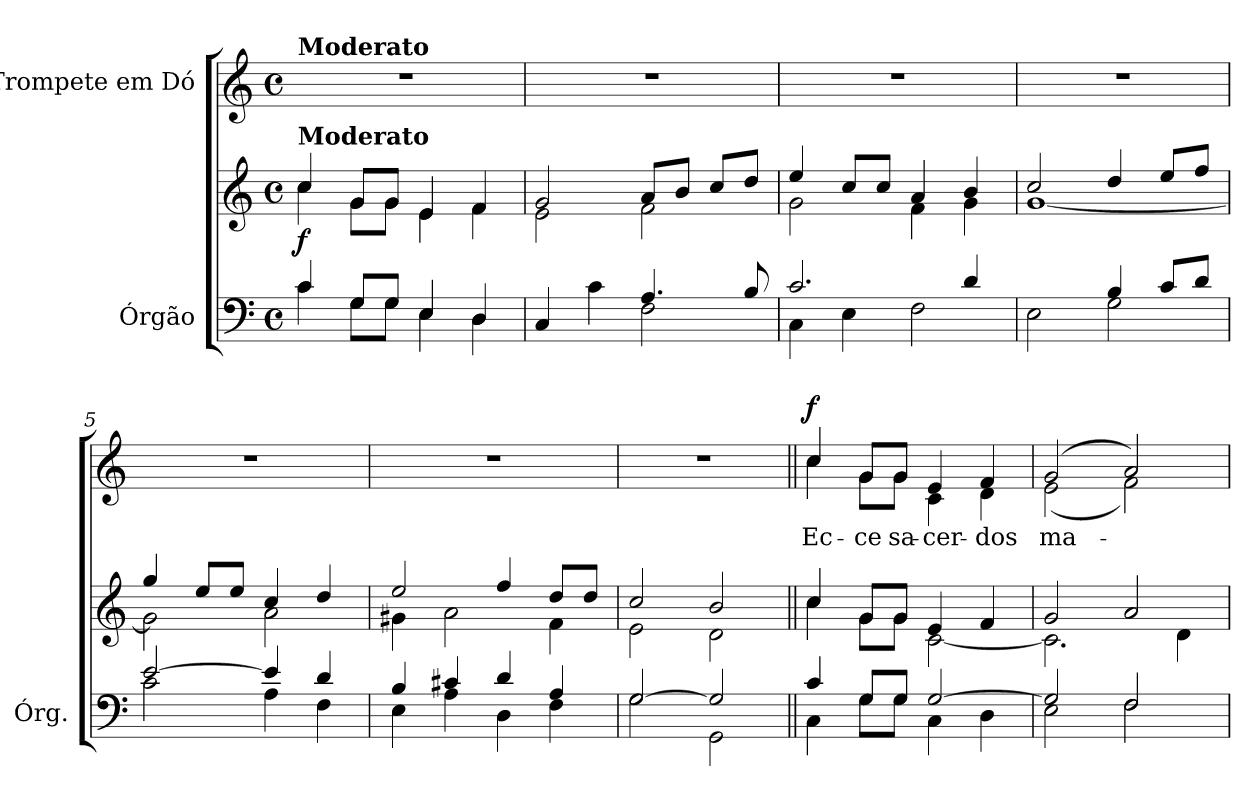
**kern	**kern	**dynam	**kern	**text	**dynam
*part2	*part2	*part2	*part1	*part1	*part1
*staff3	*staff2	*staff2/3	*staff1	*staff1	*staff1
*I"Órgão	*	*	*I"Trompete em Dó	*	*
*I'Órg.	*	*	*	*	*
!!LO:PB:g=z
*clefF4	*clefG2	*	*clefG2	*	*
*k[]	*k[]	*	*k[]	*	*
*C:	*C:	*	*C:	*	*
*M4/4	*M4/4	*	*M4/4	*	*
*met(c)	*met(c)	*	*met(c)	*	*
*MM100	*MM100	*	*MM100	*	*
=1	=1	=1	=1	=1	=1
*^	*^	*	*	*	*
!	!	!	!	!	!LO:TX:a:B:t=Moderato	!	!
!	!	!LO:TX:a:B:t=Moderato	!	!	!	!	!
4ci/	4ci\	4cci/	4cci\	f	1r	.	.
8Gi/L	8Gi\L	8gi/L	8gi\L	.	.	.	.
8Gi/J	8Gi\J	8gi/J	8gi\J	.	.	.	.
4Ei/	4Ei\	4ei/	4ei\	.	.	.	.
4Di/	4Di\	4fi/	4fi\	.	.	.	.
=2	=2	=2	=2	=2	=2	=2	=2
2ryy	4Ci/	2gi/	2ei\	.	1r	.	.
.	4ci\	.	.	.	.	.	.
4.Ai/	2Fi\	8ai/L	2fi\	.	.	.	.
.	.	8bi/J	.	.	.	.	.
.	.	8cci/L	.	.	.	.	.
8Bi/	.	8ddi/J	.	.	.	.	.
=3	=3	=3	=3	=3	=3	=3	=3
2.ci/	4Ci\	4eei/	2gi\	.	1r	.	.
.	4Ei\	8cci/L	.	.	.	.	.
.	.	8cci/J	.	.	.	.	.
.	2Fi\	4ai/	4fi\	.	.	.	.
4di/	.	4bi/	4gi\	.	.	.	.
=4	=4	=4	=4	=4	=4	=4	=4
2ryy	2Ei\	2cci/	[<1gi	.	1r	.	.
4Bi/	2Gi\	4ddi/	.	.	.	.	.
8ci/L	.	8eei/L	.	.	.	.	.
8di/J	.	8ffi/J	.	.	.	.	.
=5	=5	=5	=5	=5	=5	=5	=5
[>2ei/	2ci\	4ggi/	2gi\]	.	1r	.	.
.	.	8eei/L	.	.	.	.	.
.	.	8eei/J	.	.	.	.	.
4ei/]	4Ai\	4cci/	2ai\	.	.	.	.
4di/	4Fi\	4ddi/	.	.	.	.	.
!!LO:LB:g=z
=6	=6	=6	=6	=6	=6	=6	=6
4Bi/	4Ei\	2eei/	4g#Xi\	.	1r	.	.
4c#Xi/	4Ai\	.	2ai\	.	.	.	.
4di/	4Di\	4ffi/	.	.	.	.	.
4Ai/	4Fi\	8ddi/L	4fi\	.	.	.	.
.	.	8ddi/J	.	.	.	.	.
=7	=7	=7	=7	=7	=7	=7	=7
[>2Gi/	2Gi\	2cci/	2ei\	.	1r	.	.
2Gi/]	2GGi\	2bi/	2di\	.	.	.	.
=8||	=8||	=8||	=8||	=8||	=8||	=8||	=8||
!	!	!	!	!	!	!LO:LY:b:color=#000000	!
*	*	*	*	*	*^	*	*
4ci/	4Ci\	4cci/	4cci\	.	4cci/	4cci\	Ec-	f
!	!	!	!	!	!	!	!LO:LY:b:color=#000000	!
8Gi/L	8Gi\L	8gi/L	8gi\L	.	8gi/L	8gi\L	ce	.
!	!	!	!	!	!	!	!LO:LY:b:color=#000000	!
8Gi/J	8Gi\J	8gi/J	8gi\J	.	8gi/J	8gi\J	sa-	.
!	!	!	!	!	!	!	!LO:LY:b:color=#000000	!
[>2Gi/	4Ci\	4ei/	[<2ci\	.	4ei/	4ci\	-cer-	.
!	!	!	!	!	!	!	!LO:LY:b:color=#000000	!
.	4Di\	4fi/	.	.	4fi/	4di\	-dos	.
=9	=9	=9	=9	=9	=9	=9	=9	=9
!	!	!	!	!	!	!	!LO:LY:b:color=#000000	!
2Gi/]	2Ei\	2gi/	2.ci\]	.	(2gi/	(2ei\	ma-	.
2Fi/	2Fi\	2ai/	.	.	2ai/)	2fi\)	.	.
.	.	.	4di\	.	.	.	.	.
*v	*v	*	*	*	*v	*v	*	*
*	*v	*v	*	*	*	*
=	=	=	=	=	=
*-	*-	*-	*-	*-	*-
